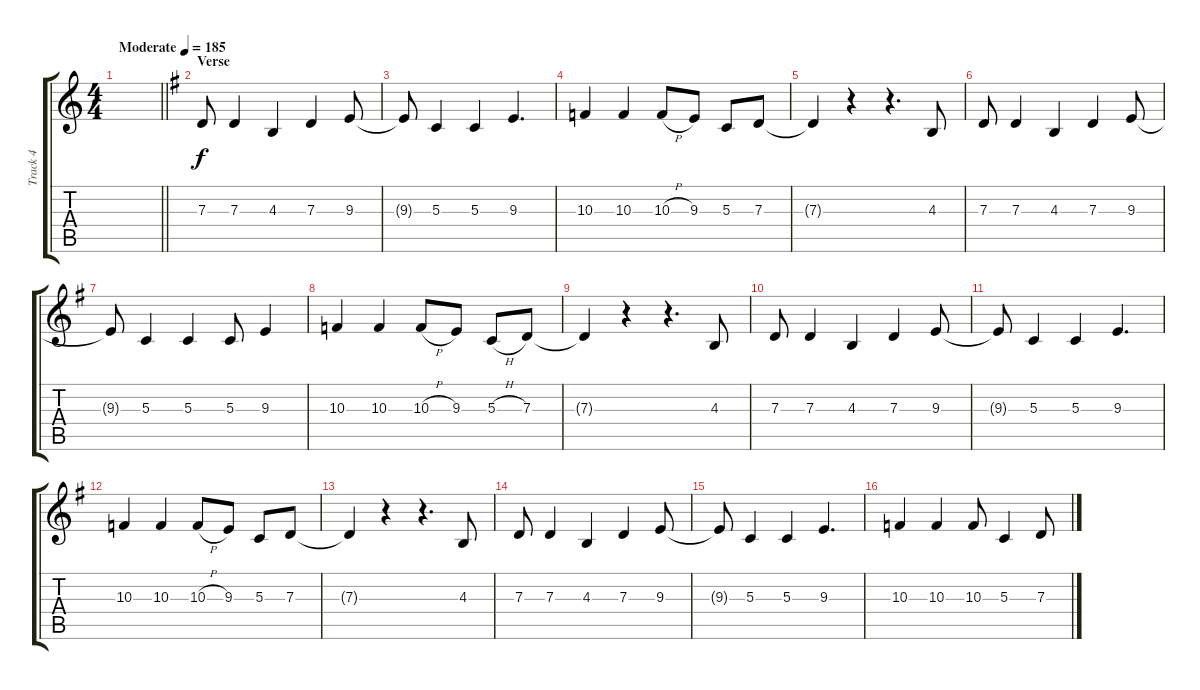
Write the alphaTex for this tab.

\track ("Track 4" "Track 4") {instrument trumpet}
\staff {score tabs}
\tuning (E4 B3 G3 D3 A2 E2) {hide}
\ts (4 4)
\tempo (185 "Moderate")
\clef g2
\barLineRight lightlight
\ks c
|
\section ("" "Verse")
\ks g
7.3.8 7.3.4 4.3.4 7.3.4 9.3.8 |
9.3{t}.8 5.3.4 5.3.4 9.3.4{d} |
10.3.4 10.3.4 10.3{h}.8 9.3.8 5.3.8 7.3.8 |
7.3{t}.4 r.4 r.4{d} 4.3.8 |
7.3.8 7.3.4 4.3.4 7.3.4 9.3.8 |
9.3{t}.8 5.3.4 5.3.4 5.3.8 9.3.4 |
10.3.4 10.3.4 10.3{h}.8 9.3.8 5.3{h}.8 7.3.8 |
7.3{t}.4 r.4 r.4{d} 4.3.8 |
7.3.8 7.3.4 4.3.4 7.3.4 9.3.8 |
9.3{t}.8 5.3.4 5.3.4 9.3.4{d} |
10.3.4 10.3.4 10.3{h}.8 9.3.8 5.3.8 7.3.8 |
7.3{t}.4 r.4 r.4{d} 4.3.8 |
7.3.8 7.3.4 4.3.4 7.3.4 9.3.8 |
9.3{t}.8 5.3.4 5.3.4 9.3.4{d} |
10.3.4 10.3.4 10.3.8 5.3.4 7.3.8
